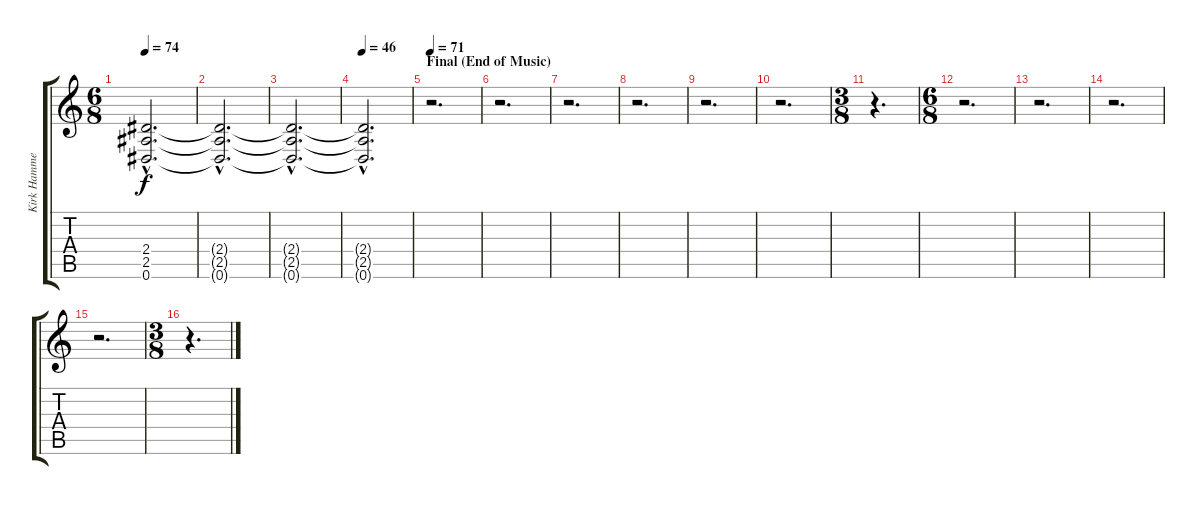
\track ("Kirk Hammett (Distortion Guitar)" "Kirk Hamme") {instrument distortionguitar}
\staff {score tabs}
\tuning (Eb4 Bb3 Gb3 Db3 Ab2 Eb2) {hide}
\ts (6 8)
\tempo 74
\clef g2
\ks c
(2.4{hac t} 2.5{hac t} 0.6{hac t}).2{d dy f} |
(2.4{hac t} 2.5{hac t} 0.6{hac t}).2{d} |
(2.4{hac t} 2.5{hac t} 0.6{hac t}).2{d} |
\tempo 46
(2.4{hac t} 2.5{hac t} 0.6{hac t}).2{d} |
\section ("" "Final (End of Music)")
\tempo 71
r.2{d} |
r.2{d} |
r.2{d} |
r.2{d} |
r.2{d} |
r.2{d} |
\ts (3 8)
r.4{d} |
\ts (6 8)
r.2{d} |
r.2{d} |
r.2{d} |
r.2{d} |
\ts (3 8)
r.4{d}
